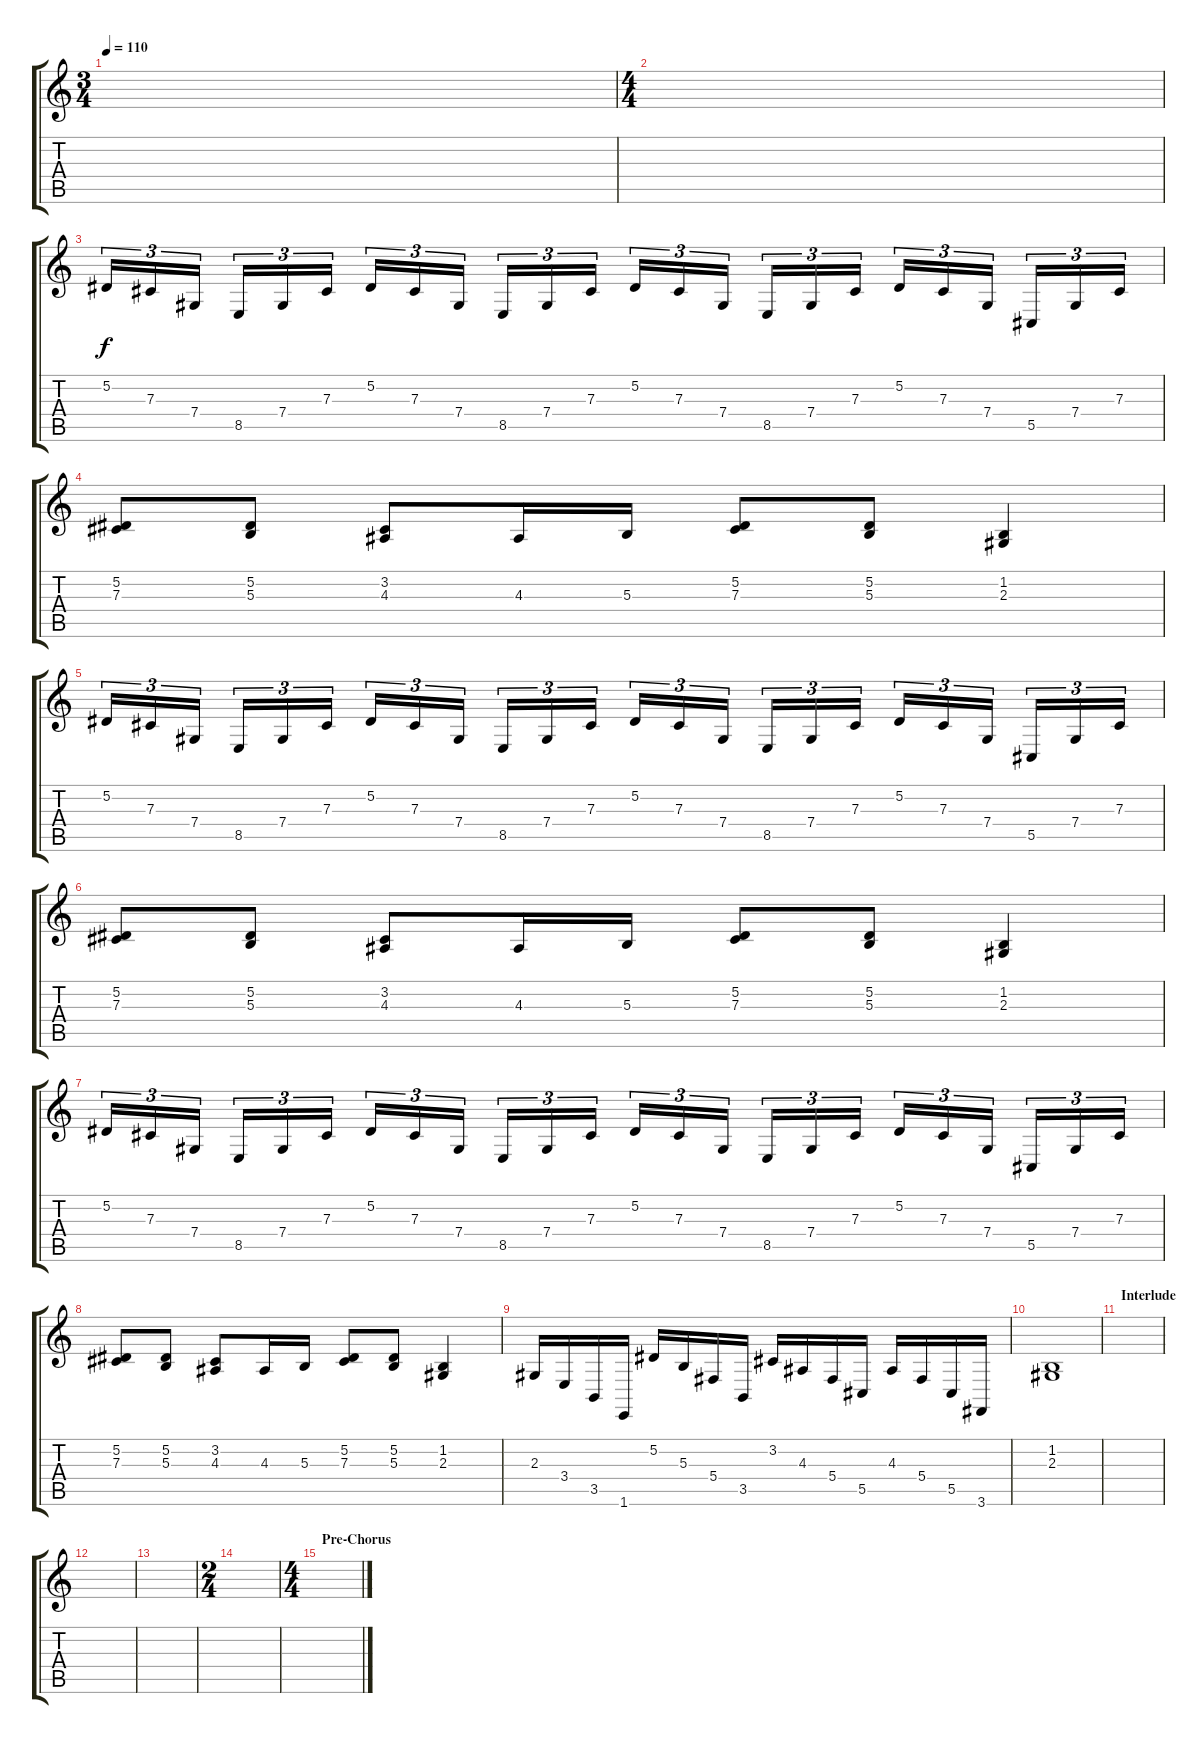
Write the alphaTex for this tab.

\track "" {instrument harpsichord}
\staff {score tabs}
\tuning (Eb4 Bb3 Gb3 Db3 Ab2 Eb2) {hide}
\ts (3 4)
\tempo 110
\clef g2
\ks c
|
\ts (4 4)
|
5.2.16{tu (3 2)} 7.3.16{tu (3 2)} 7.4.16{tu (3 2)} 8.5.16{tu (3 2)} 7.4.16{tu (3 2)} 7.3.16{tu (3 2)} 5.2.16{tu (3 2)} 7.3.16{tu (3 2)} 7.4.16{tu (3 2)} 8.5.16{tu (3 2)} 7.4.16{tu (3 2)} 7.3.16{tu (3 2)} 5.2.16{tu (3 2)} 7.3.16{tu (3 2)} 7.4.16{tu (3 2)} 8.5.16{tu (3 2)} 7.4.16{tu (3 2)} 7.3.16{tu (3 2)} 5.2.16{tu (3 2)} 7.3.16{tu (3 2)} 7.4.16{tu (3 2)} 5.5.16{tu (3 2)} 7.4.16{tu (3 2)} 7.3.16{tu (3 2)} |
(5.2 7.3).8 (5.2 5.3).8 (3.2 4.3).8 4.3.16 5.3.16 (5.2 7.3).8 (5.2 5.3).8 (1.2 2.3).4 |
5.2.16{tu (3 2)} 7.3.16{tu (3 2)} 7.4.16{tu (3 2)} 8.5.16{tu (3 2)} 7.4.16{tu (3 2)} 7.3.16{tu (3 2)} 5.2.16{tu (3 2)} 7.3.16{tu (3 2)} 7.4.16{tu (3 2)} 8.5.16{tu (3 2)} 7.4.16{tu (3 2)} 7.3.16{tu (3 2)} 5.2.16{tu (3 2)} 7.3.16{tu (3 2)} 7.4.16{tu (3 2)} 8.5.16{tu (3 2)} 7.4.16{tu (3 2)} 7.3.16{tu (3 2)} 5.2.16{tu (3 2)} 7.3.16{tu (3 2)} 7.4.16{tu (3 2)} 5.5.16{tu (3 2)} 7.4.16{tu (3 2)} 7.3.16{tu (3 2)} |
(5.2 7.3).8 (5.2 5.3).8 (3.2 4.3).8 4.3.16 5.3.16 (5.2 7.3).8 (5.2 5.3).8 (1.2 2.3).4 |
5.2.16{tu (3 2)} 7.3.16{tu (3 2)} 7.4.16{tu (3 2)} 8.5.16{tu (3 2)} 7.4.16{tu (3 2)} 7.3.16{tu (3 2)} 5.2.16{tu (3 2)} 7.3.16{tu (3 2)} 7.4.16{tu (3 2)} 8.5.16{tu (3 2)} 7.4.16{tu (3 2)} 7.3.16{tu (3 2)} 5.2.16{tu (3 2)} 7.3.16{tu (3 2)} 7.4.16{tu (3 2)} 8.5.16{tu (3 2)} 7.4.16{tu (3 2)} 7.3.16{tu (3 2)} 5.2.16{tu (3 2)} 7.3.16{tu (3 2)} 7.4.16{tu (3 2)} 5.5.16{tu (3 2)} 7.4.16{tu (3 2)} 7.3.16{tu (3 2)} |
(5.2 7.3).8 (5.2 5.3).8 (3.2 4.3).8 4.3.16 5.3.16 (5.2 7.3).8 (5.2 5.3).8 (1.2 2.3).4 |
2.3.16 3.4.16 3.5.16 1.6.16 5.2.16 5.3.16 5.4.16 3.5.16 3.2.16 4.3.16 5.4.16 5.5.16 4.3.16 5.4.16 5.5.16 3.6.16 |
(1.2 2.3).1 |
\section ("" "Interlude")
|
|
|
\ts (2 4)
|
\ts (4 4)
\section ("" "Pre-Chorus")
